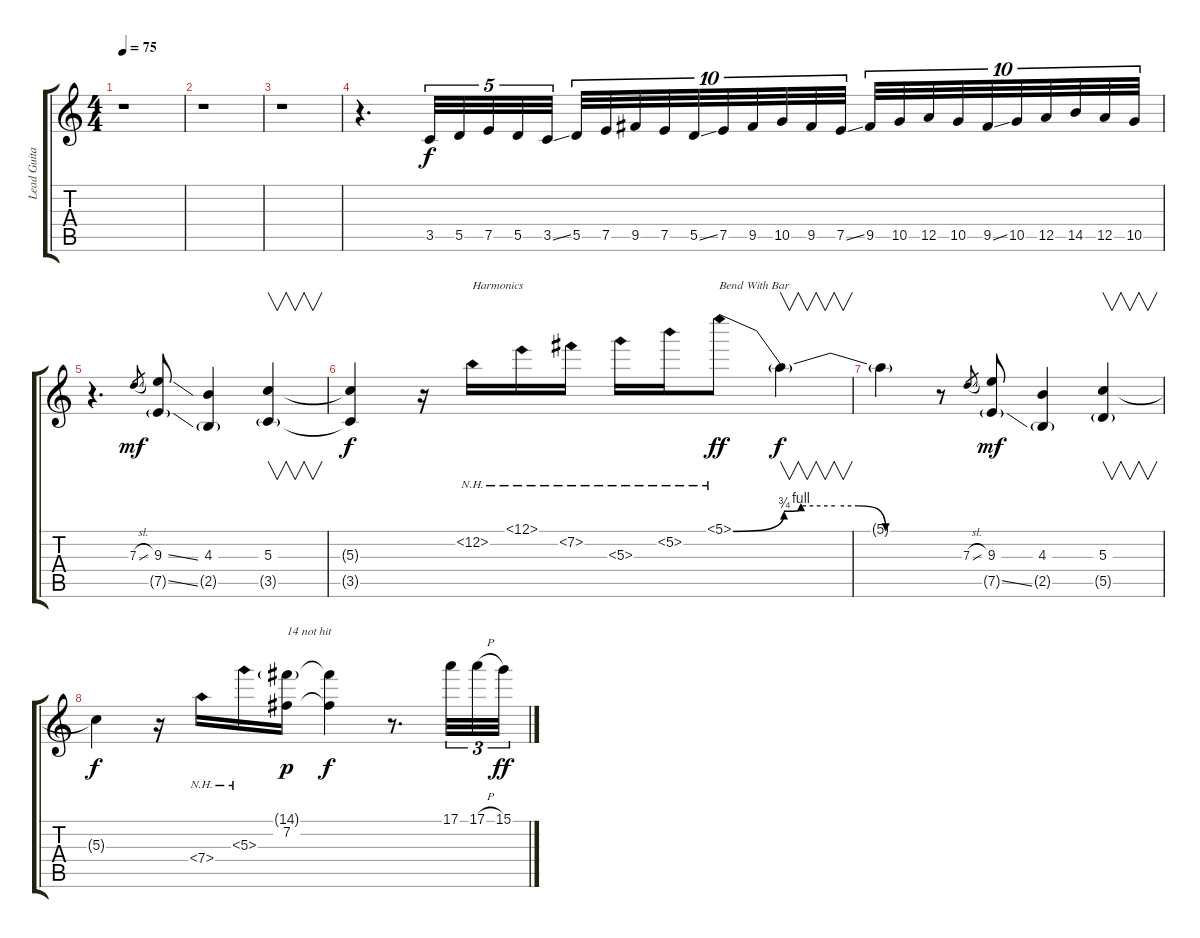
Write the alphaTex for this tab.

\track ("Lead Guitar I" "Lead Guita") {instrument overdrivenguitar}
\staff {score tabs}
\tuning (E4 B3 G3 D3 A2 E2) {hide}
\ts (4 4)
\tempo 75
\clef g2
\ks c
r.1{dy f instrument overdrivenguitar} |
r.1 |
r.1 |
r.4{d} 3.5.32{tu (5 4)} 5.5.32{tu (5 4)} 7.5.32{tu (5 4)} 5.5.32{tu (5 4)} 3.5{ss}.32{tu (5 4)} 5.5.32{tu (10 8)} 7.5.32{tu (10 8)} 9.5.32{tu (10 8)} 7.5.32{tu (10 8)} 5.5{ss}.32{tu (10 8)} 7.5.32{tu (10 8)} 9.5.32{tu (10 8)} 10.5.32{tu (10 8)} 9.5.32{tu (10 8)} 7.5{ss}.32{tu (10 8)} 9.5.32{tu (10 8)} 10.5.32{tu (10 8)} 12.5.32{tu (10 8)} 10.5.32{tu (10 8)} 9.5{ss}.32{tu (10 8)} 10.5.32{tu (10 8)} 12.5.32{tu (10 8)} 14.5.32{tu (10 8)} 12.5.32{tu (10 8)} 10.5.32{tu (10 8)} |
r.4{d} 7.3{sl}.8{gr dy mf} (9.3{ss} 7.5{ss g}).8 (4.3 2.5{g}).4 (5.3 3.5{g}).4{v} |
(5.3{t} 3.5{t}).4{dy f} r.16 12.2{nh}.16{txt "Harmonics" instrument guitarharmonics} 12.1{nh}.16 7.2{nh}.16 5.3{nh}.16 5.2{nh}.16 5.1{be (custom 0 0 15 3 20 4 30 4 37 4 45 0 60 0) nh}.8{txt "Bend With Bar" dy ff} 5.1{t}.4{v dy f} |
5.1{t}.4 r.8{instrument overdrivenguitar} 7.3{sl}.8{gr} (9.3 7.5{ss g}).8{dy mf} (4.3 2.5{g}).4 (5.3 5.5{g}).4{v} |
5.3{t}.4{dy f} r.16 7.4{nh}.16{instrument guitarharmonics} 5.3{nh}.16 (14.1{g} 7.2).16{txt "14 not hit" dy p} (14.1{t} 7.2{t}).4{dy f} r.8{d instrument overdrivenguitar} 17.1.32{tu (3 2)} 17.1{h}.32{tu (3 2)} 15.1.32{tu (3 2) dy ff}
